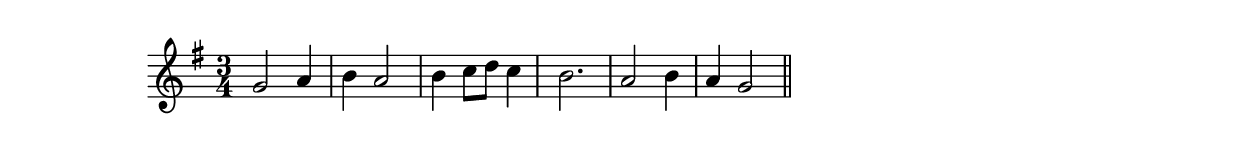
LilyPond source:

\version "2.14.0"
%{\header {
  composer = "B. Crowell"
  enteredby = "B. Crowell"
}%}
\score{{\key g \major
\time 3/4
%{\tempo 4=120
%}\relative g' {
 g2 a4 | b4 a2 | b4 c8 d c4 | b2. | a2 b4 | a4 g2 
 \bar "||"
}

}}